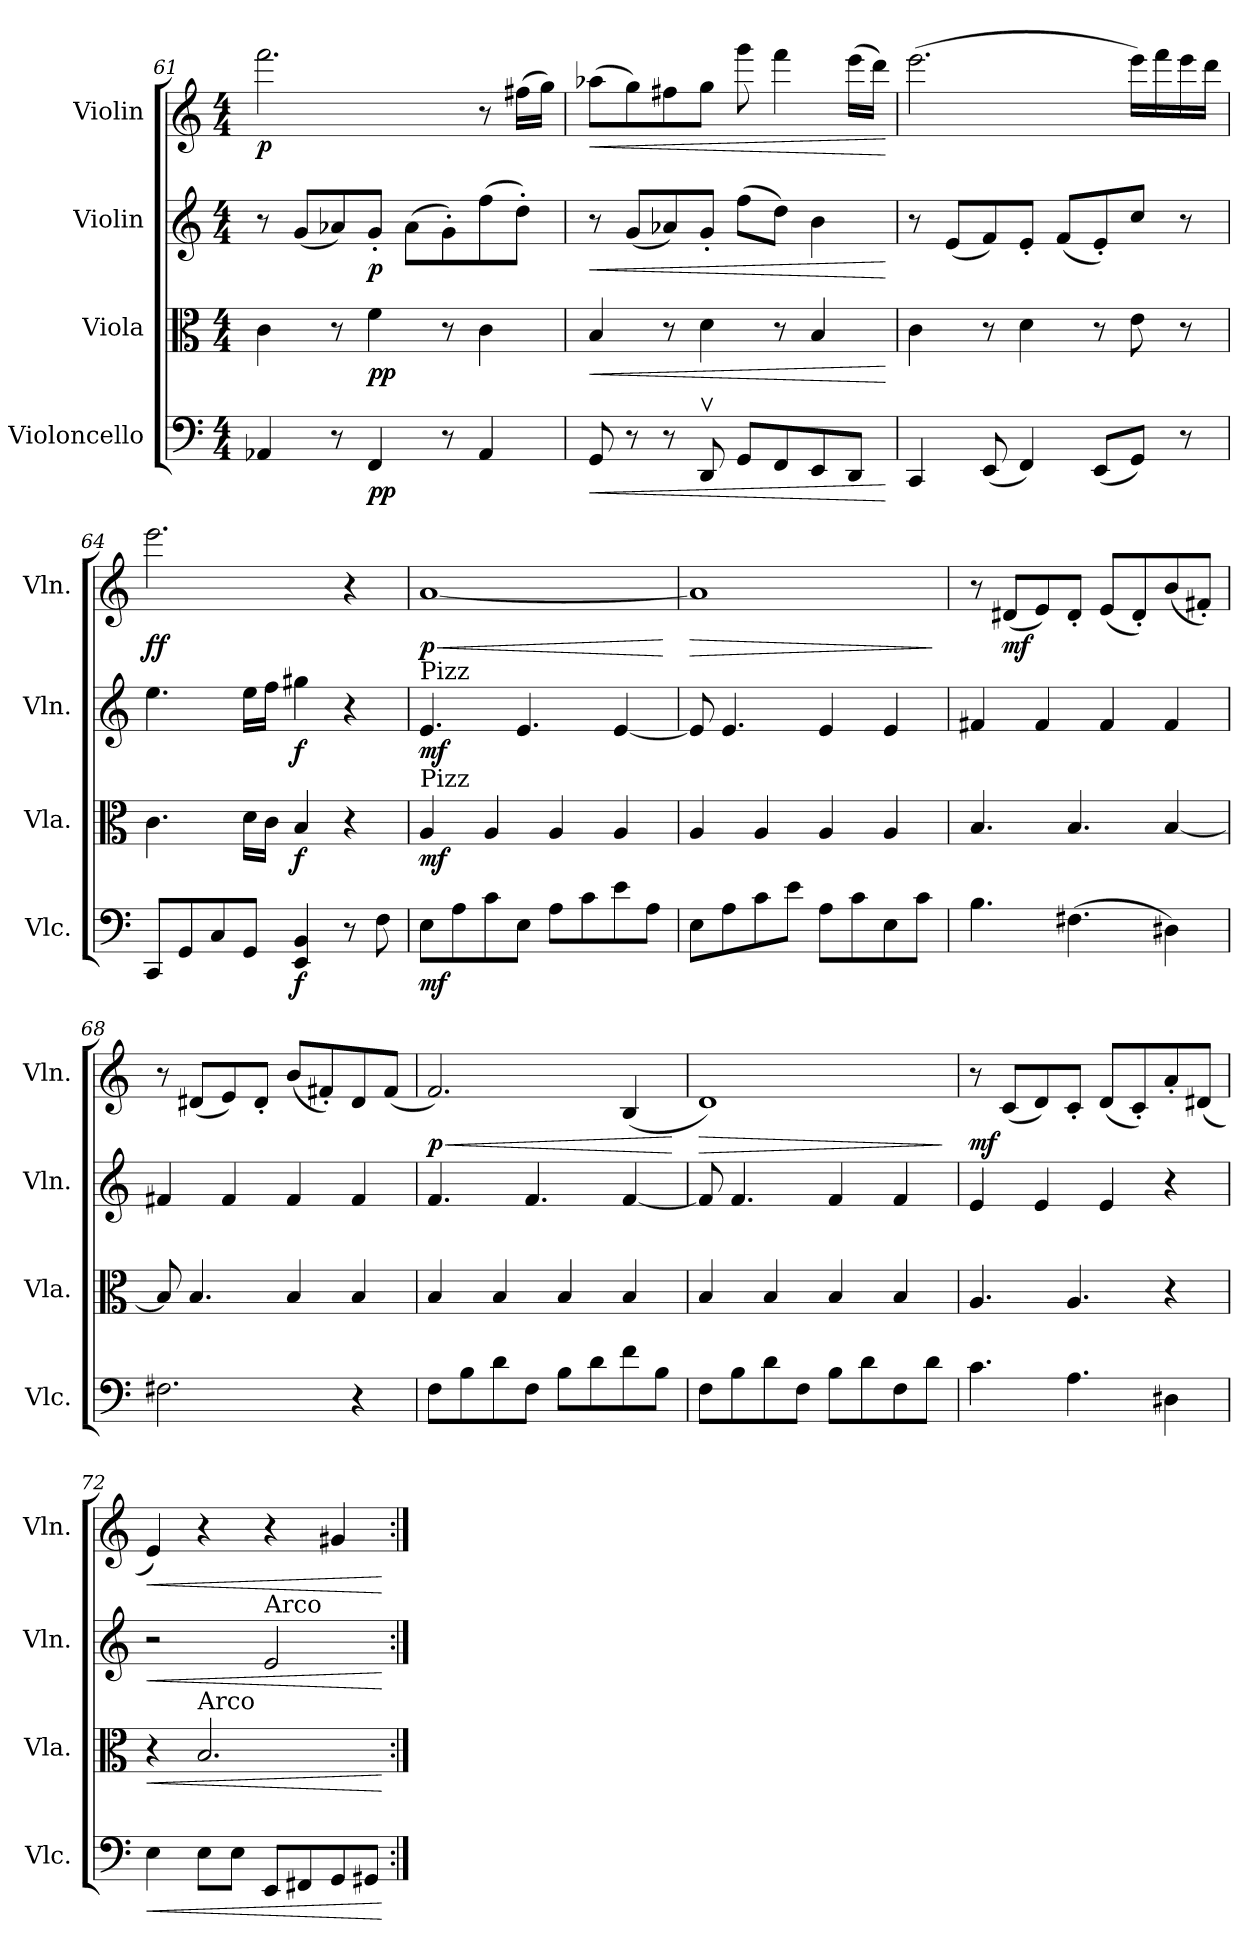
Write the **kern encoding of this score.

**kern	**dynam	**kern	**dynam	**kern	**dynam	**kern	**dynam
*part4	*part4	*part3	*part3	*part2	*part2	*part1	*part1
*staff4	*staff4	*staff3	*staff3	*staff2	*staff2	*staff1	*staff1
*I"Violoncello	*	*I"Viola	*	*I"Violin	*	*I"Violin	*
*I'Vlc.	*	*I'Vla.	*	*I'Vln.	*	*I'Vln.	*
*clefF4	*	*clefC3	*	*clefG2	*	*clefG2	*
*k[]	*	*k[]	*	*k[]	*	*k[]	*
*M4/4	*	*M4/4	*	*M4/4	*	*M4/4	*
=61	=61	=61	=61	=61	=61	=61	=61
!	!	!	!	!	!	!	!LO:DY:b
4AA-X/	.	4c\	.	8r	.	2.fff\	p
.	.	.	.	(8g/L	.	.	.
8r	.	8r	.	8a-X/)	.	.	.
!	!LO:DY:b	!	!LO:DY:b	!	!LO:DY:b	!	!
4FF/	pp	4f\	pp	8g'/J	p	.	.
.	.	.	.	(8a-\L	.	.	.
8r	.	8r	.	8g'\)	.	.	.
4AA-/	.	4c\	.	(8ff\	.	8r	.
.	.	.	.	8dd'\J)	.	(16ff#X\LL	.
.	.	.	.	.	.	16gg\JJ)	.
!!LO:PB:g=z
=62	=62	=62	=62	=62	=62	=62	=62
!	!LO:HP:b	!	!LO:HP:b	!	!LO:HP:b	!	!LO:HP:b
8GG/	<	4B/	<	8r	<	(8aa-X\L	<
8r	.	.	.	(8g/L	.	8gg\)	.
8r	.	8r	.	8a-X/)	.	8ff#X\	.
8DDv/	.	4d\	.	8g'/J	.	8gg\J	.
8GG/L	.	.	.	(8ff\L	.	8ggg\	.
8FF/	.	8r	.	8dd\J)	.	4fff\	.
8EE/	.	4B/	.	4b\	.	.	.
8DD/J	.	.	.	.	.	(16eee\LL	.
.	.	.	.	.	.	16ddd\JJ)	.
.	[	.	[	.	[	.	[
=63	=63	=63	=63	=63	=63	=63	=63
4CC/	.	4c\	.	8r	.	(2.eee\	.
.	.	.	.	(8e/L	.	.	.
(8EE/	.	8r	.	8f/)	.	.	.
4FF/)	.	4d\	.	8e'/J	.	.	.
.	.	.	.	(8f/L	.	.	.
(8EE/L	.	8r	.	8e'/)	.	.	.
8GG/J)	.	8e\	.	8cc/J	.	16eee\LL)	.
.	.	.	.	.	.	16fff\	.
8r	.	8r	.	8r	.	16eee\	.
.	.	.	.	.	.	16ddd\JJ	.
=64	=64	=64	=64	=64	=64	=64	=64
!	!	!	!	!	!	!	!LO:DY:b
8CC/L	.	4.c\	.	4.ee\	.	2.eee\	ff
8GG/	.	.	.	.	.	.	.
8C/	.	.	.	.	.	.	.
8GG/J	.	16d\LL	.	16ee\LL	.	.	.
.	.	16c\JJ	.	16ff\JJ	.	.	.
!	!LO:DY:b	!	!LO:DY:b	!	!LO:DY:b	!	!
4EE/ 4BB/	f	4B/	f	4gg#X\	f	.	.
8r	.	4r	.	4r	.	4r	.
8F\	.	.	.	.	.	.	.
=65	=65	=65	=65	=65	=65	=65	=65
!	!	!	!	!LO:TX:a:t=Pizz	!	!	!
!	!	!LO:TX:a:t=Pizz	!	!	!	!	!
!	!LO:DY:b	!	!LO:DY:b	!	!LO:DY:b	!	!LO:HP:b
!	!	!	!	!	!	!	!LO:DY:n=1:b
8E\L	mf	4A/	mf	4.e/	mf	[1a	< p
8A\	.	.	.	.	.	.	.
8c\	.	4A/	.	.	.	.	.
8E\J	.	.	.	4.e/	.	.	.
8A\L	.	4A/	.	.	.	.	.
8c\	.	.	.	.	.	.	.
8e\	.	4A/	.	[4e/	.	.	.
8A\J	.	.	.	.	.	.	.
.	.	.	.	.	.	.	[
!!LO:LB:g=z
=66	=66	=66	=66	=66	=66	=66	=66
!	!	!	!	!	!	!	!LO:HP:b
8E\L	.	4A/	.	8e/]	.	1a]	>
8A\	.	.	.	4.e/	.	.	.
8c\	.	4A/	.	.	.	.	.
8e\J	.	.	.	.	.	.	.
8A\L	.	4A/	.	4e/	.	.	.
8c\	.	.	.	.	.	.	.
8E\	.	4A/	.	4e/	.	.	.
8c\J	.	.	.	.	.	.	.
.	.	.	.	.	.	.	]
=67	=67	=67	=67	=67	=67	=67	=67
4.B\	.	4.B/	.	4f#X/	.	8r	.
!	!	!	!	!	!	!	!LO:DY:b
.	.	.	.	.	.	(8d#X/L	mf
.	.	.	.	4f#/	.	8e/)	.
(4.F#X\	.	4.B/	.	.	.	8d#'/J	.
.	.	.	.	4f#/	.	(8e/L	.
.	.	.	.	.	.	8d#'/)	.
4D#X\)	.	[4B/	.	4f#/	.	(8b/	.
.	.	.	.	.	.	8f#X'/J)	.
=68	=68	=68	=68	=68	=68	=68	=68
2.F#X\	.	8B/]	.	4f#X/	.	8r	.
.	.	4.B/	.	.	.	(8d#X/L	.
.	.	.	.	4f#/	.	8e/)	.
.	.	.	.	.	.	8d#'/J	.
.	.	4B/	.	4f#/	.	(8b/L	.
.	.	.	.	.	.	8f#X'/)	.
4r	.	4B/	.	4f#/	.	8d#/	.
.	.	.	.	.	.	(8f#/J	.
=69	=69	=69	=69	=69	=69	=69	=69
!	!	!	!	!	!	!	!LO:HP:b
!	!	!	!	!	!	!	!LO:DY:n=1:b
8F\L	.	4B/	.	4.f/	.	2.f/)	< p
8B\	.	.	.	.	.	.	.
8d\	.	4B/	.	.	.	.	.
8F\J	.	.	.	4.f/	.	.	.
8B\L	.	4B/	.	.	.	.	.
8d\	.	.	.	.	.	.	.
8f\	.	4B/	.	[4f/	.	(4B/	.
8B\J	.	.	.	.	.	.	.
.	.	.	.	.	.	.	[
!!LO:LB:g=z
=70	=70	=70	=70	=70	=70	=70	=70
!	!	!	!	!	!	!	!LO:HP:b
8F\L	.	4B/	.	8f/]	.	1d)	>
8B\	.	.	.	4.f/	.	.	.
8d\	.	4B/	.	.	.	.	.
8F\J	.	.	.	.	.	.	.
8B\L	.	4B/	.	4f/	.	.	.
8d\	.	.	.	.	.	.	.
8F\	.	4B/	.	4f/	.	.	.
8d\J	.	.	.	.	.	.	.
.	.	.	.	.	.	.	]
=71	=71	=71	=71	=71	=71	=71	=71
!	!	!	!	!	!	!	!LO:DY:b
4.c\	.	4.A/	.	4e/	.	8r	mf
.	.	.	.	.	.	(8c/L	.
.	.	.	.	4e/	.	8d/)	.
4.A\	.	4.A/	.	.	.	8c'/J	.
.	.	.	.	4e/	.	(8d/L	.
.	.	.	.	.	.	8c'/)	.
4D#X\	.	4r	.	4r	.	8a'/	.
.	.	.	.	.	.	(8d#X/J	.
=72	=72	=72	=72	=72	=72	=72	=72
!	!LO:HP:b	!	!LO:HP:b	!	!LO:HP:b	!	!LO:HP:b
4E\	<	4r	<	2r	<	4e/)	<
!	!	!LO:TX:a:t=Arco	!	!	!	!	!
8E\L	.	2.B/	.	.	.	4r	.
8E\J	.	.	.	.	.	.	.
!	!	!	!	!LO:TX:a:t=Arco	!	!	!
8EE/L	.	.	.	2e/	.	4r	.
8FF#X/	.	.	.	.	.	.	.
8GG/	.	.	.	.	.	4g#X/	.
8GG#X/J	.	.	.	.	.	.	.
.	[	.	[	.	[	.	[
=:|!	=:|!	=:|!	=:|!	=:|!	=:|!	=:|!	=:|!
*-	*-	*-	*-	*-	*-	*-	*-
